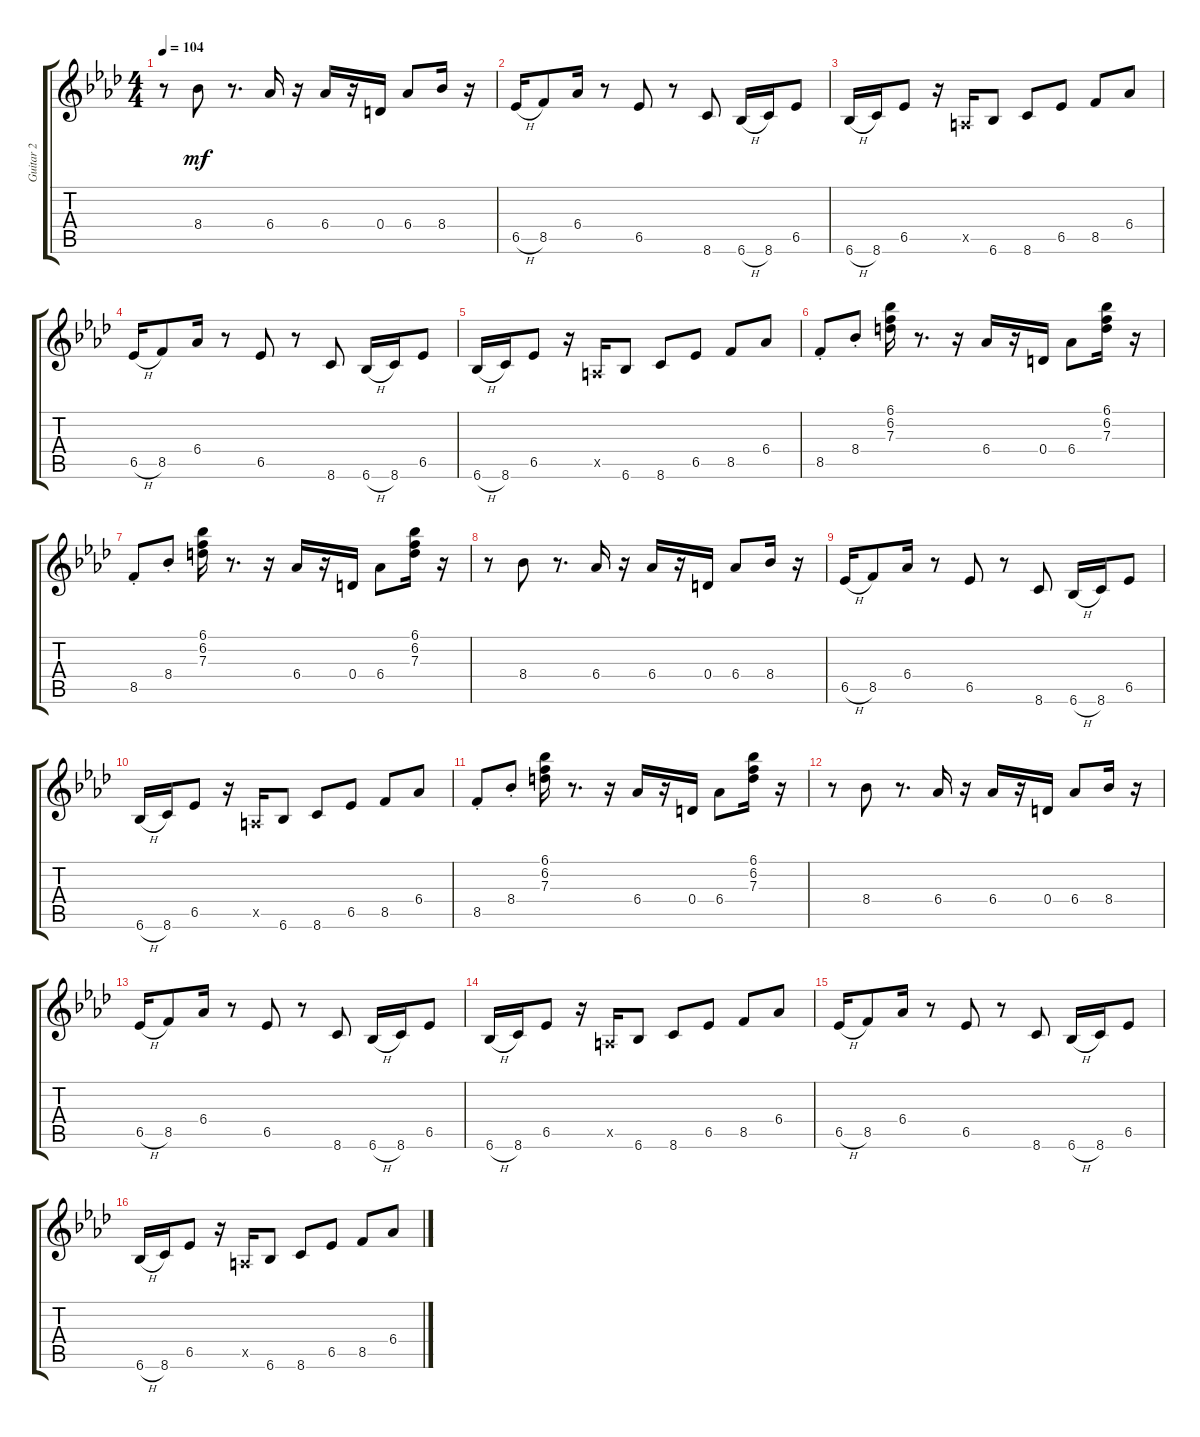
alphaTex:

\track ("Guitar 2" "Guitar 2") {instrument electricguitarjazz}
\staff {score tabs}
\tuning (E4 B3 G3 D3 A2 E2) {hide}
\ts (4 4)
\tempo 104
\clef g2
\ks ab
r.8{dy mf} 8.4.8 r.8{d} 6.4.16 r.16 6.4.16 r.16 0.4.16 6.4.8 8.4.16 r.16 |
6.5{h}.16 8.5.8 6.4.16 r.8 6.5.8 r.8 8.6.8 6.6{h}.16 8.6.16 6.5.8 |
6.6{h}.16 8.6.16 6.5.8 r.16 0.5{x}.16 6.6.8 8.6.8 6.5.8 8.5.8 6.4.8 |
6.5{h}.16 8.5.8 6.4.16 r.8 6.5.8 r.8 8.6.8 6.6{h}.16 8.6.16 6.5.8 |
6.6{h}.16 8.6.16 6.5.8 r.16 0.5{x}.16 6.6.8 8.6.8 6.5.8 8.5.8 6.4.8 |
8.5{st}.8 8.4{st}.8 (6.1 6.2 7.3).16 r.8{d} r.16 6.4.16 r.16 0.4.16 6.4.8 (6.1 6.2 7.3).16 r.16 |
8.5{st}.8 8.4{st}.8 (6.1 6.2 7.3).16 r.8{d} r.16 6.4.16 r.16 0.4.16 6.4.8 (6.1 6.2 7.3).16 r.16 |
r.8 8.4.8 r.8{d} 6.4.16 r.16 6.4.16 r.16 0.4.16 6.4.8 8.4.16 r.16 |
6.5{h}.16 8.5.8 6.4.16 r.8 6.5.8 r.8 8.6.8 6.6{h}.16 8.6.16 6.5.8 |
6.6{h}.16 8.6.16 6.5.8 r.16 0.5{x}.16 6.6.8 8.6.8 6.5.8 8.5.8 6.4.8 |
8.5{st}.8 8.4{st}.8 (6.1 6.2 7.3).16 r.8{d} r.16 6.4.16 r.16 0.4.16 6.4.8 (6.1 6.2 7.3).16 r.16 |
r.8 8.4.8 r.8{d} 6.4.16 r.16 6.4.16 r.16 0.4.16 6.4.8 8.4.16 r.16 |
6.5{h}.16 8.5.8 6.4.16 r.8 6.5.8 r.8 8.6.8 6.6{h}.16 8.6.16 6.5.8 |
6.6{h}.16 8.6.16 6.5.8 r.16 0.5{x}.16 6.6.8 8.6.8 6.5.8 8.5.8 6.4.8 |
6.5{h}.16 8.5.8 6.4.16 r.8 6.5.8 r.8 8.6.8 6.6{h}.16 8.6.16 6.5.8 |
6.6{h}.16 8.6.16 6.5.8 r.16 0.5{x}.16 6.6.8 8.6.8 6.5.8 8.5.8 6.4.8
